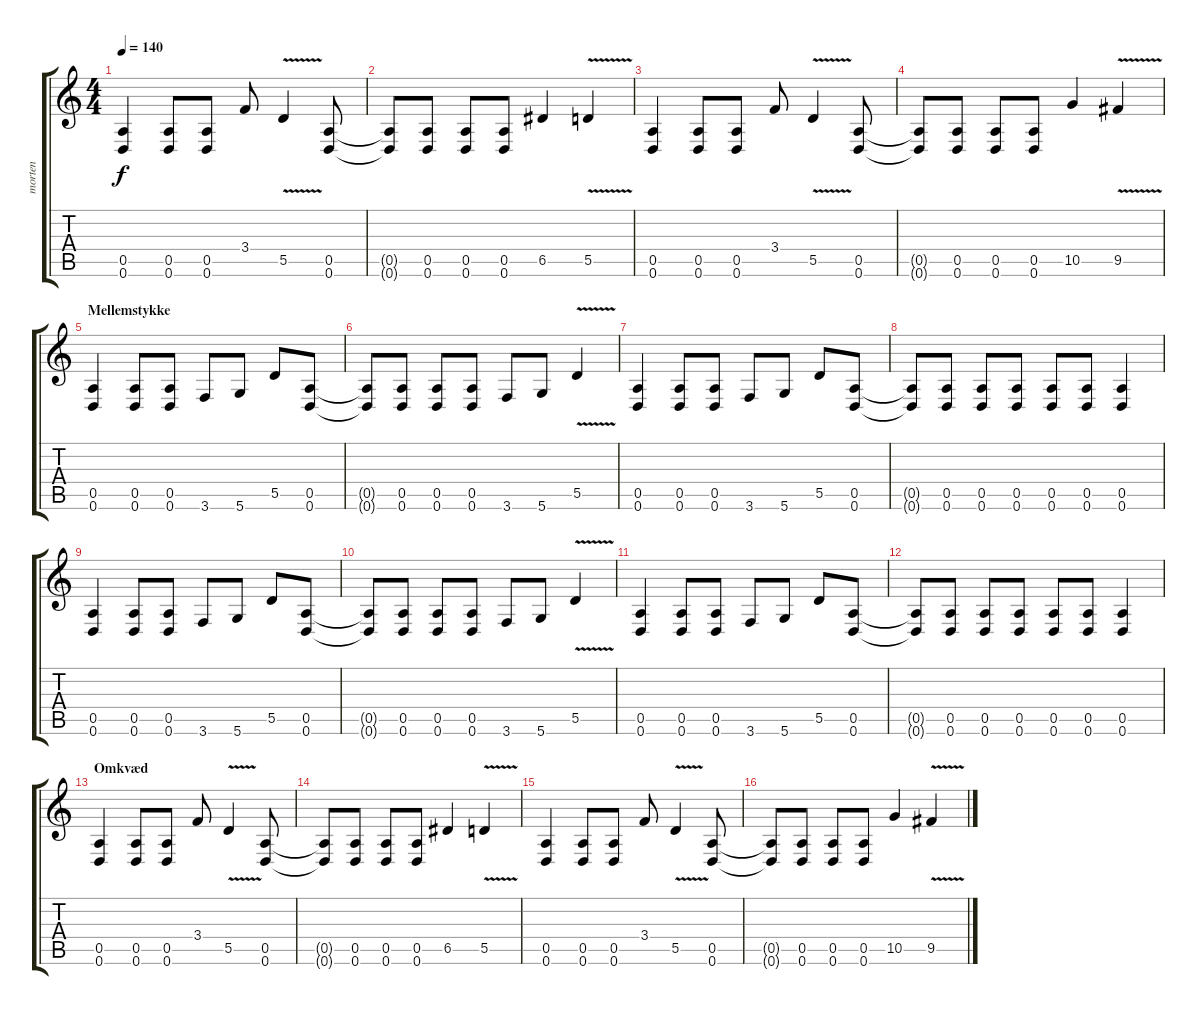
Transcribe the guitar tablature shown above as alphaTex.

\track ("morten" "morten") {instrument electricguitarclean}
\staff {score tabs}
\tuning (E4 B3 G3 D3 A2 D2) {hide}
\ts (4 4)
\tempo 140
\clef g2
\ks c
(0.5 0.6).4{dy f volume 16 instrument distortionguitar} (0.5 0.6).8 (0.5 0.6).8 3.4.8 5.5{v}.4 (0.5 0.6).8 |
(0.5{t} 0.6{t}).8 (0.5 0.6).8 (0.5 0.6).8 (0.5 0.6).8 6.5.4 5.5{v}.4 |
(0.5 0.6).4 (0.5 0.6).8 (0.5 0.6).8 3.4.8 5.5{v}.4 (0.5 0.6).8 |
(0.5{t} 0.6{t}).8 (0.5 0.6).8 (0.5 0.6).8 (0.5 0.6).8 10.5.4 9.5{v}.4 |
\section ("" "Mellemstykke")
(0.5 0.6).4{volume 16 instrument distortionguitar} (0.5 0.6).8 (0.5 0.6).8 3.6.8 5.6.8 5.5.8 (0.5 0.6).8 |
(0.5{t} 0.6{t}).8 (0.5 0.6).8 (0.5 0.6).8 (0.5 0.6).8 3.6.8 5.6.8 5.5{v}.4 |
(0.5 0.6).4 (0.5 0.6).8 (0.5 0.6).8 3.6.8 5.6.8 5.5.8 (0.5 0.6).8 |
(0.5{t} 0.6{t}).8 (0.5 0.6).8 (0.5 0.6).8 (0.5 0.6).8 (0.5 0.6).8 (0.5 0.6).8 (0.5 0.6).4 |
(0.5 0.6).4 (0.5 0.6).8 (0.5 0.6).8 3.6.8 5.6.8 5.5.8 (0.5 0.6).8 |
(0.5{t} 0.6{t}).8 (0.5 0.6).8 (0.5 0.6).8 (0.5 0.6).8 3.6.8 5.6.8 5.5{v}.4 |
(0.5 0.6).4 (0.5 0.6).8 (0.5 0.6).8 3.6.8 5.6.8 5.5.8 (0.5 0.6).8 |
(0.5{t} 0.6{t}).8 (0.5 0.6).8 (0.5 0.6).8 (0.5 0.6).8 (0.5 0.6).8 (0.5 0.6).8 (0.5 0.6).4 |
\section ("" "Omkvæd")
(0.5 0.6).4{volume 16 instrument distortionguitar} (0.5 0.6).8 (0.5 0.6).8 3.4.8 5.5{v}.4 (0.5 0.6).8 |
(0.5{t} 0.6{t}).8 (0.5 0.6).8 (0.5 0.6).8 (0.5 0.6).8 6.5.4 5.5{v}.4 |
(0.5 0.6).4 (0.5 0.6).8 (0.5 0.6).8 3.4.8 5.5{v}.4 (0.5 0.6).8 |
(0.5{t} 0.6{t}).8 (0.5 0.6).8 (0.5 0.6).8 (0.5 0.6).8 10.5.4 9.5{v}.4
